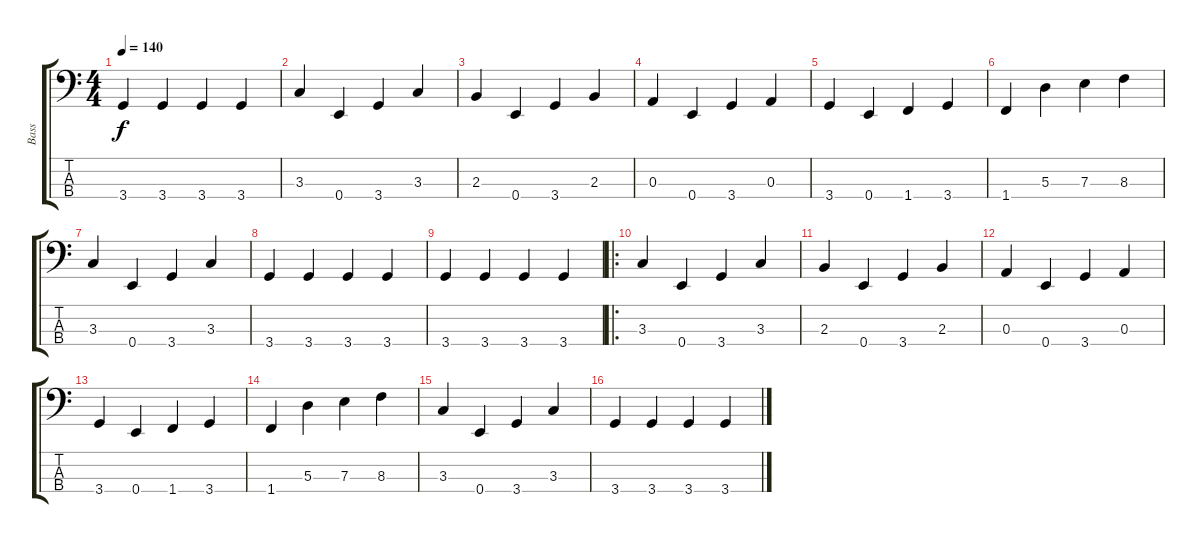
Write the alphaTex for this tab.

\track ("Bass" "Bass") {instrument electricbasspick}
\staff {score tabs}
\tuning (G2 D2 A1 E1) {hide}
\ts (4 4)
\tempo 140
\clef f4
\ks c
3.4.4{dy f} 3.4.4 3.4.4 3.4.4 |
3.3.4 0.4.4 3.4.4 3.3.4 |
2.3.4 0.4.4 3.4.4 2.3.4 |
0.3.4 0.4.4 3.4.4 0.3.4 |
3.4.4 0.4.4 1.4.4 3.4.4 |
1.4.4 5.3.4 7.3.4 8.3.4 |
3.3.4 0.4.4 3.4.4 3.3.4 |
3.4.4 3.4.4 3.4.4 3.4.4 |
3.4.4 3.4.4 3.4.4 3.4.4 |
\ro
3.3.4 0.4.4 3.4.4 3.3.4 |
2.3.4 0.4.4 3.4.4 2.3.4 |
0.3.4 0.4.4 3.4.4 0.3.4 |
3.4.4 0.4.4 1.4.4 3.4.4 |
1.4.4 5.3.4 7.3.4 8.3.4 |
3.3.4 0.4.4 3.4.4 3.3.4 |
3.4.4 3.4.4 3.4.4 3.4.4
